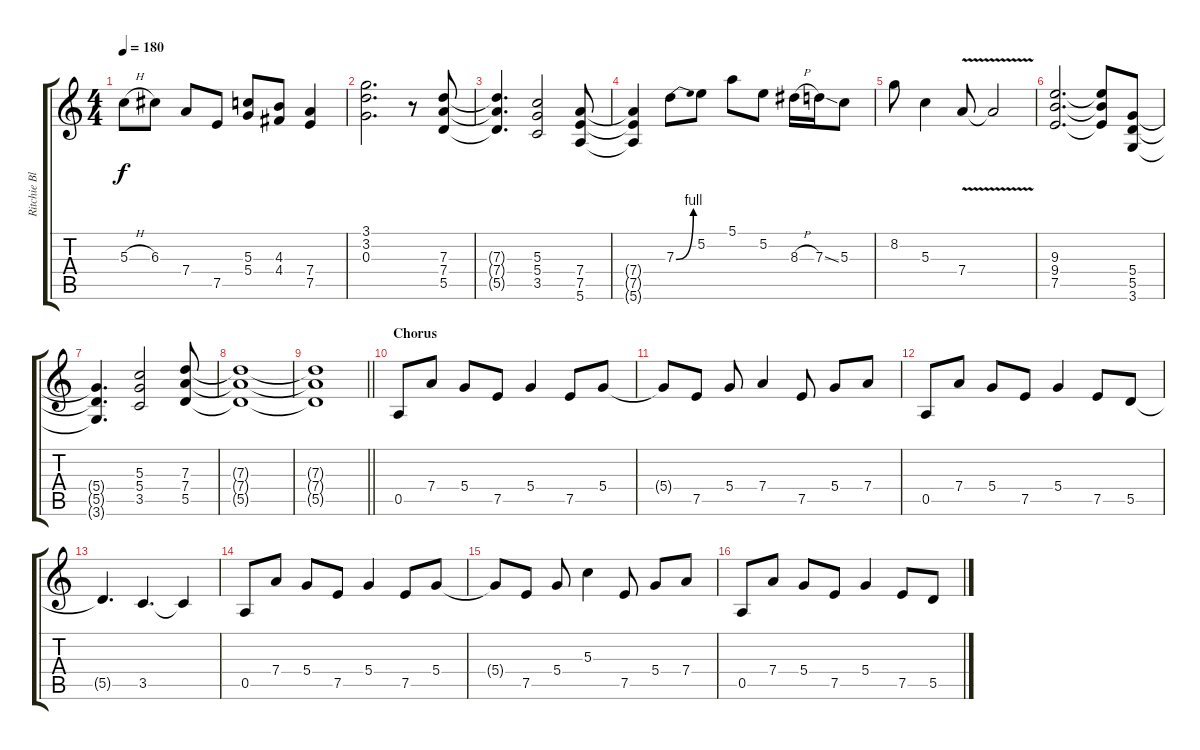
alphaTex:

\track ("Ritchie Blackmore 1" "Ritchie Bl") {instrument overdrivenguitar}
\staff {score tabs}
\tuning (E4 B3 G3 D3 A2 E2) {hide}
\ts (4 4)
\tempo 180
\clef g2
\ks aminor
5.3{h}.8{dy f} 6.3.8 7.4.8 7.5.8 (5.3 5.4).8 (4.3 4.4).8 (7.4 7.5).4 |
(3.1 3.2 0.3).2{d volume 13} r.8 (7.3 7.4 5.5).8 |
(7.3{t} 7.4{t} 5.5{t}).4{d} (5.3 5.4 3.5).2 (7.4 7.5 5.6).8 |
(7.4{t} 7.5{t} 5.6{t}).4 7.3{be (bend 0 0 60 4)}.8 5.2.8 5.1.8 5.2.8 8.3{h}.16 7.3{ss}.16 5.3.8 |
8.2.8 5.3.4 7.4{v}.8 7.4{t}.2 |
(9.3 9.4 7.5).2{d} (9.3{t} 9.4{t} 7.5{t}).8 (5.4 5.5 3.6).8 |
(5.4{t} 5.5{t} 3.6{t}).4{d} (5.3 5.4 3.5).2 (7.3 7.4 5.5).8 |
(7.3{t} 7.4{t} 5.5{t}).1 |
\barLineRight lightlight
(7.3{t} 7.4{t} 5.5{t}).1 |
\section ("" "Chorus")
\ks c
0.5.8 7.4.8 5.4.8 7.5.8 5.4.4 7.5.8 5.4.8 |
5.4{t}.8 7.5.8 5.4.8 7.4.4 7.5.8 5.4.8 7.4.8 |
0.5.8 7.4.8 5.4.8 7.5.8 5.4.4 7.5.8 5.5.8 |
5.5{t}.4{d} 3.5.4{d} 3.5{t}.4 |
0.5.8 7.4.8 5.4.8 7.5.8 5.4.4 7.5.8 5.4.8 |
5.4{t}.8 7.5.8 5.4.8 5.3.4 7.5.8 5.4.8 7.4.8 |
0.5.8 7.4.8 5.4.8 7.5.8 5.4.4 7.5.8 5.5.8
